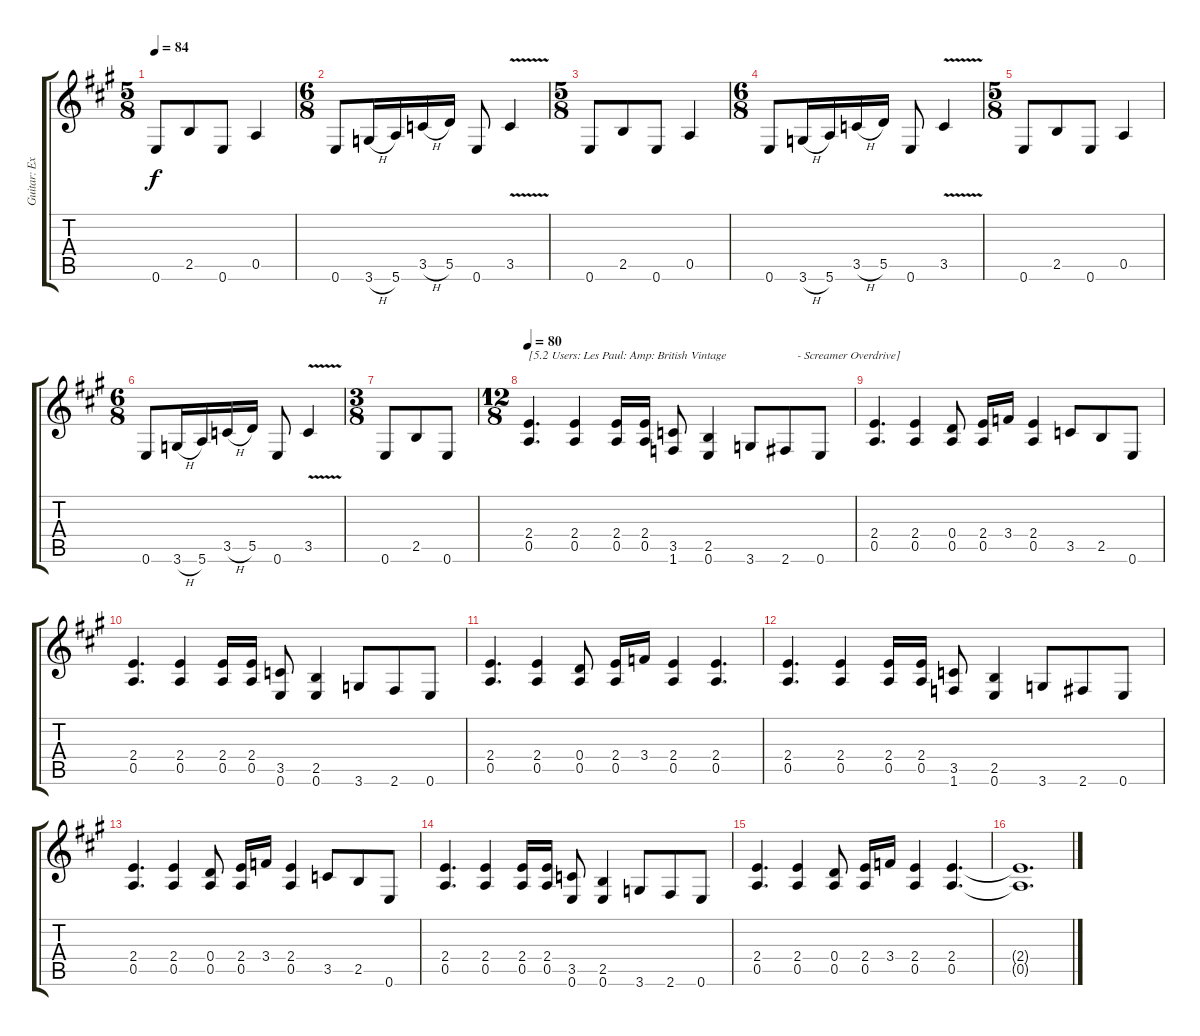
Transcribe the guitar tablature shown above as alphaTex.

\track ("Guitar: Extra" "Guitar: Ex") {instrument distortionguitar}
\staff {score tabs}
\tuning (E4 B3 G3 D3 A2 E2) {hide}
\ts (5 8)
\tempo 84
\clef g2
\ks a
0.6.8{dy f} 2.5.8 0.6.8 0.5.4 |
\ts (6 8)
0.6.8 3.6{h}.16 5.6.16 3.5{h}.16 5.5.16 0.6.8 3.5{v}.4 |
\ts (5 8)
0.6.8 2.5.8 0.6.8 0.5.4 |
\ts (6 8)
0.6.8 3.6{h}.16 5.6.16 3.5{h}.16 5.5.16 0.6.8 3.5{v}.4 |
\ts (5 8)
0.6.8 2.5.8 0.6.8 0.5.4 |
\ts (6 8)
0.6.8 3.6{h}.16 5.6.16 3.5{h}.16 5.5.16 0.6.8 3.5{v}.4 |
\ts (3 8)
0.6.8 2.5.8 0.6.8 |
\ts (12 8)
\tempo 80
(2.4 0.5).4{d txt "[5.2 Users: Les Paul: Amp: British Vintage" instrument distortionguitar} (2.4 0.5).4 (2.4 0.5).16 (2.4 0.5).16 (3.5 1.6).8 (2.5 0.6).4 3.6.8 2.6.8{txt "    - Screamer Overdrive]"} 0.6.8 |
(2.4 0.5).4{d} (2.4 0.5).4 (0.4 0.5).8 (2.4 0.5).16 3.4.16 (2.4 0.5).4 3.5.8 2.5.8 0.6.8 |
(2.4 0.5).4{d} (2.4 0.5).4 (2.4 0.5).16 (2.4 0.5).16 (3.5 0.6).8 (2.5 0.6).4 3.6.8 2.6.8 0.6.8 |
(2.4 0.5).4{d} (2.4 0.5).4 (0.4 0.5).8 (2.4 0.5).16 3.4.16 (2.4 0.5).4 (2.4 0.5).4{d} |
(2.4 0.5).4{d} (2.4 0.5).4 (2.4 0.5).16 (2.4 0.5).16 (3.5 1.6).8 (2.5 0.6).4 3.6.8 2.6.8 0.6.8 |
(2.4 0.5).4{d} (2.4 0.5).4 (0.4 0.5).8 (2.4 0.5).16 3.4.16 (2.4 0.5).4 3.5.8 2.5.8 0.6.8 |
(2.4 0.5).4{d} (2.4 0.5).4 (2.4 0.5).16 (2.4 0.5).16 (3.5 0.6).8 (2.5 0.6).4 3.6.8 2.6.8 0.6.8 |
(2.4 0.5).4{d} (2.4 0.5).4 (0.4 0.5).8 (2.4 0.5).16 3.4.16 (2.4 0.5).4 (2.4 0.5).4{d volume 0} |
(2.4{t} 0.5{t}).1{d}
